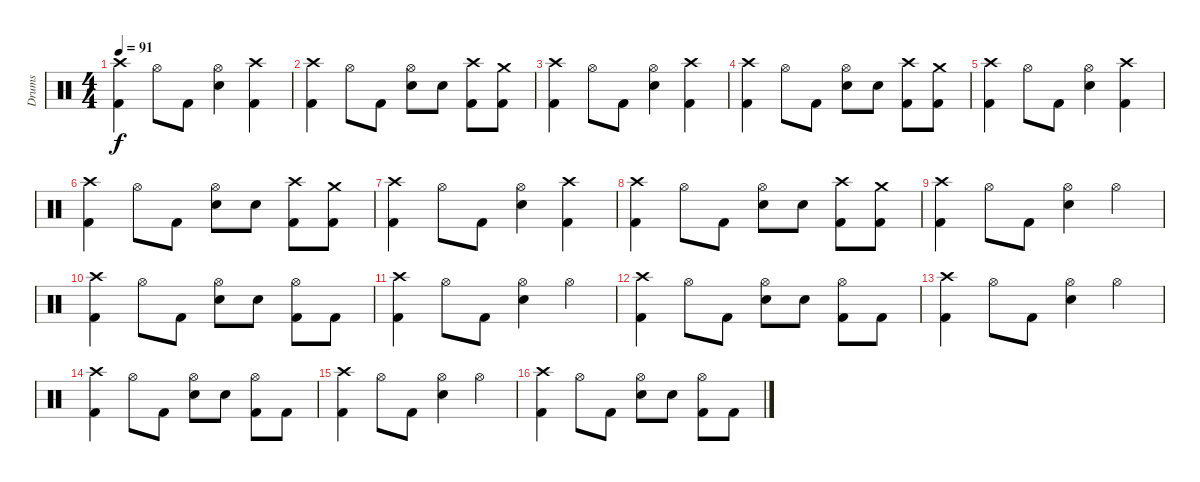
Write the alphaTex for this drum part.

\track ("Drums" "Drums") {instrument percussion}
\staff {score}
\articulation defaults
\ts (4 4)
\tempo 91
\clef neutral
\ks c
("Crash high (hit)" "Kick (hit) 2").4{dy f} "Hi-Hat (open)".8 "Kick (hit) 2".8 ("Hi-Hat (open)" "Snare (hit) 2").4 ("Crash high (hit)" "Kick (hit) 2").4 |
("Crash high (hit)" "Kick (hit) 2").4 "Hi-Hat (open)".8 "Kick (hit) 2".8 ("Hi-Hat (open)" "Snare (hit) 2").8 "Snare (hit) 2".8 ("Crash high (hit)" "Kick (hit) 2").8 ("Crash medium (hit)" "Kick (hit) 2").8 |
("Crash high (hit)" "Kick (hit) 2").4 "Hi-Hat (open)".8 "Kick (hit) 2".8 ("Hi-Hat (open)" "Snare (hit) 2").4 ("Crash high (hit)" "Kick (hit) 2").4 |
("Crash high (hit)" "Kick (hit) 2").4 "Hi-Hat (open)".8 "Kick (hit) 2".8 ("Hi-Hat (open)" "Snare (hit) 2").8 "Snare (hit) 2".8 ("Crash high (hit)" "Kick (hit) 2").8 ("Crash medium (hit)" "Kick (hit) 2").8 |
("Crash high (hit)" "Kick (hit) 2").4 "Hi-Hat (open)".8 "Kick (hit) 2".8 ("Hi-Hat (open)" "Snare (hit) 2").4 ("Crash high (hit)" "Kick (hit) 2").4 |
("Crash high (hit)" "Kick (hit) 2").4 "Hi-Hat (open)".8 "Kick (hit) 2".8 ("Hi-Hat (open)" "Snare (hit) 2").8 "Snare (hit) 2".8 ("Crash high (hit)" "Kick (hit) 2").8 ("Crash medium (hit)" "Kick (hit) 2").8 |
("Crash high (hit)" "Kick (hit) 2").4 "Hi-Hat (open)".8 "Kick (hit) 2".8 ("Hi-Hat (open)" "Snare (hit) 2").4 ("Crash high (hit)" "Kick (hit) 2").4 |
("Crash high (hit)" "Kick (hit) 2").4 "Hi-Hat (open)".8 "Kick (hit) 2".8 ("Hi-Hat (open)" "Snare (hit) 2").8 "Snare (hit) 2".8 ("Crash high (hit)" "Kick (hit) 2").8 ("Crash medium (hit)" "Kick (hit) 2").8 |
("Crash high (hit)" "Kick (hit) 2").4 "Hi-Hat (open)".8 "Kick (hit) 2".8 ("Hi-Hat (open)" "Snare (hit) 2").4 "Hi-Hat (open)".4 |
("Crash high (hit)" "Kick (hit) 2").4 "Hi-Hat (open)".8 "Kick (hit) 2".8 ("Hi-Hat (open)" "Snare (hit) 2").8 "Snare (hit) 2".8 ("Hi-Hat (open)" "Kick (hit) 2").8 "Kick (hit) 2".8 |
("Crash high (hit)" "Kick (hit) 2").4 "Hi-Hat (open)".8 "Kick (hit) 2".8 ("Hi-Hat (open)" "Snare (hit) 2").4 "Hi-Hat (open)".4 |
("Crash high (hit)" "Kick (hit) 2").4 "Hi-Hat (open)".8 "Kick (hit) 2".8 ("Hi-Hat (open)" "Snare (hit) 2").8 "Snare (hit) 2".8 ("Hi-Hat (open)" "Kick (hit) 2").8 "Kick (hit) 2".8 |
("Crash high (hit)" "Kick (hit) 2").4 "Hi-Hat (open)".8 "Kick (hit) 2".8 ("Hi-Hat (open)" "Snare (hit) 2").4 "Hi-Hat (open)".4 |
("Crash high (hit)" "Kick (hit) 2").4 "Hi-Hat (open)".8 "Kick (hit) 2".8 ("Hi-Hat (open)" "Snare (hit) 2").8 "Snare (hit) 2".8 ("Hi-Hat (open)" "Kick (hit) 2").8 "Kick (hit) 2".8 |
("Crash high (hit)" "Kick (hit) 2").4 "Hi-Hat (open)".8 "Kick (hit) 2".8 ("Hi-Hat (open)" "Snare (hit) 2").4 "Hi-Hat (open)".4 |
("Crash high (hit)" "Kick (hit) 2").4 "Hi-Hat (open)".8 "Kick (hit) 2".8 ("Hi-Hat (open)" "Snare (hit) 2").8 "Snare (hit) 2".8 ("Hi-Hat (open)" "Kick (hit) 2").8 "Kick (hit) 2".8
